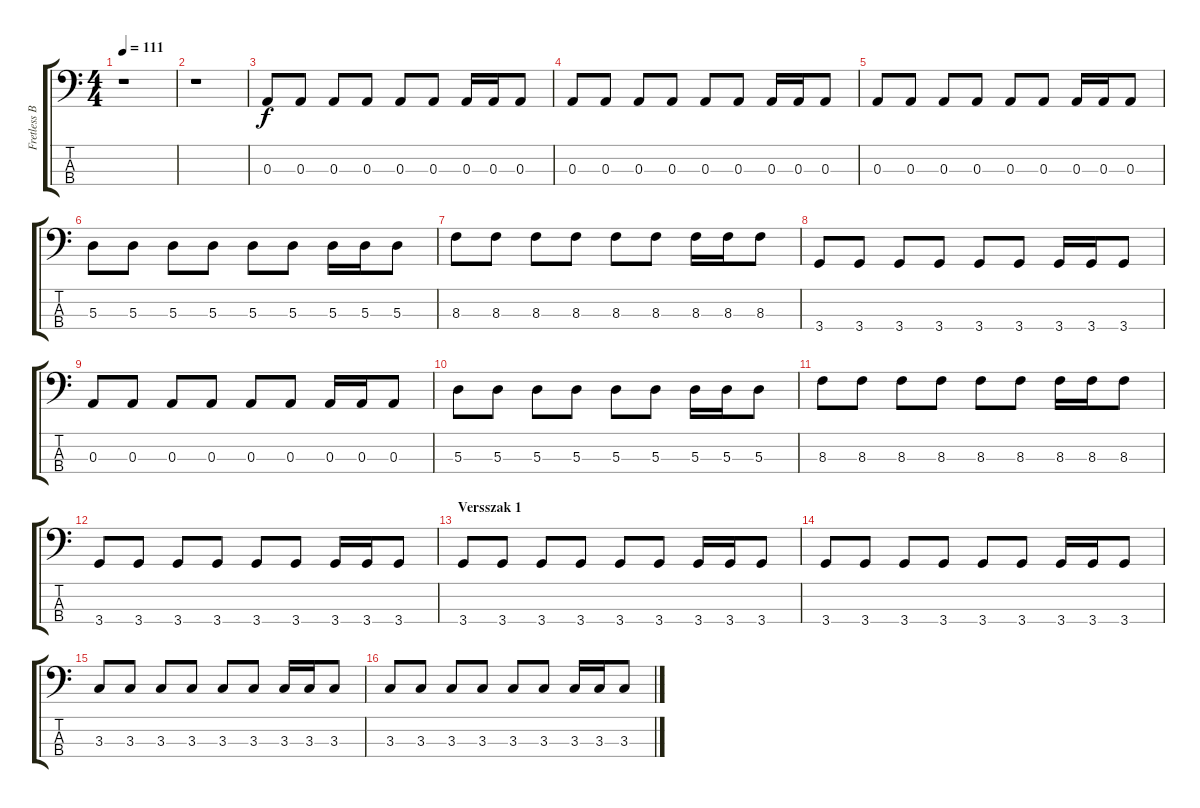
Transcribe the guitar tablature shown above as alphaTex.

\track ("Fretless Bass" "Fretless B") {instrument fretlessbass}
\staff {score tabs}
\tuning (G2 D2 A1 E1) {hide}
\ts (4 4)
\tempo 111
\clef f4
\ks c
r.1{dy f instrument fretlessbass} |
r.1 |
0.3.8 0.3.8 0.3.8 0.3.8 0.3.8 0.3.8 0.3.16 0.3.16 0.3.8 |
0.3.8 0.3.8 0.3.8 0.3.8 0.3.8 0.3.8 0.3.16 0.3.16 0.3.8 |
0.3.8 0.3.8 0.3.8 0.3.8 0.3.8 0.3.8 0.3.16 0.3.16 0.3.8 |
5.3.8 5.3.8 5.3.8 5.3.8 5.3.8 5.3.8 5.3.16 5.3.16 5.3.8 |
8.3.8 8.3.8 8.3.8 8.3.8 8.3.8 8.3.8 8.3.16 8.3.16 8.3.8 |
3.4.8 3.4.8 3.4.8 3.4.8 3.4.8 3.4.8 3.4.16 3.4.16 3.4.8 |
0.3.8 0.3.8 0.3.8 0.3.8 0.3.8 0.3.8 0.3.16 0.3.16 0.3.8 |
5.3.8 5.3.8 5.3.8 5.3.8 5.3.8 5.3.8 5.3.16 5.3.16 5.3.8 |
8.3.8 8.3.8 8.3.8 8.3.8 8.3.8 8.3.8 8.3.16 8.3.16 8.3.8 |
3.4.8 3.4.8 3.4.8 3.4.8 3.4.8 3.4.8 3.4.16 3.4.16 3.4.8 |
\section ("" "Versszak 1")
3.4.8 3.4.8 3.4.8 3.4.8 3.4.8 3.4.8 3.4.16 3.4.16 3.4.8 |
3.4.8 3.4.8 3.4.8 3.4.8 3.4.8 3.4.8 3.4.16 3.4.16 3.4.8 |
3.3.8 3.3.8 3.3.8 3.3.8 3.3.8 3.3.8 3.3.16 3.3.16 3.3.8 |
3.3.8 3.3.8 3.3.8 3.3.8 3.3.8 3.3.8 3.3.16 3.3.16 3.3.8
